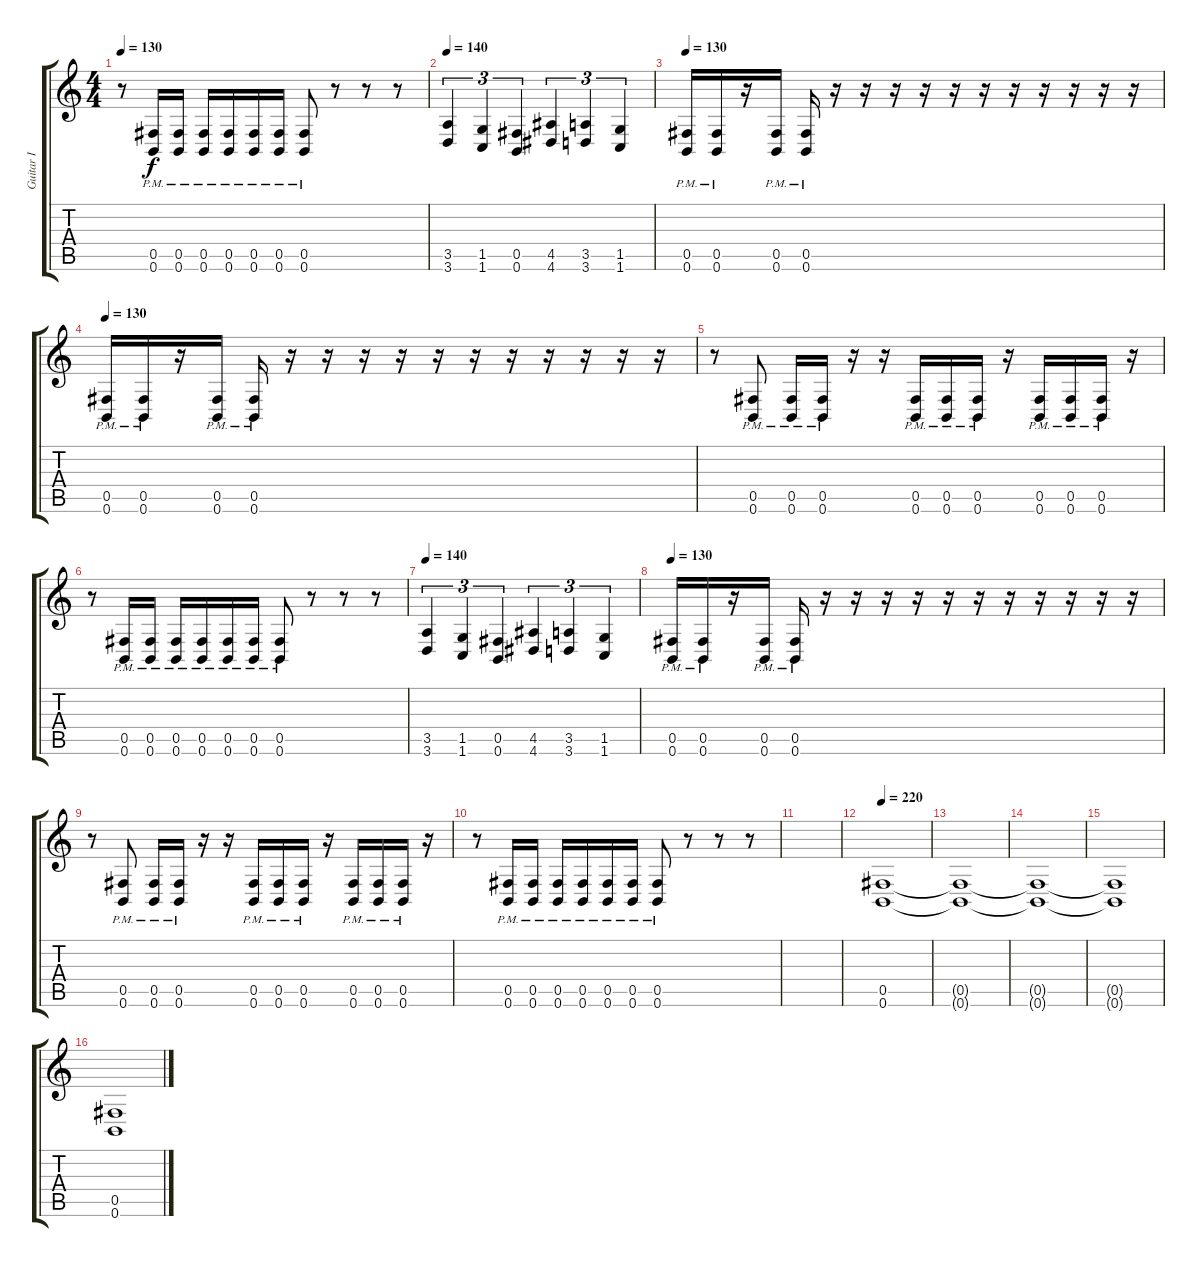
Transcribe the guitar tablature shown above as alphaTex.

\track ("Guitar I" "Guitar I") {instrument distortionguitar}
\staff {score tabs}
\tuning (Db4 Ab3 E3 B2 Gb2 B1) {hide}
\ts (4 4)
\tempo 130
\clef g2
\ks c
r.8{dy f} (0.5{pm} 0.6{pm}).16 (0.5{pm} 0.6{pm}).16 (0.5{pm} 0.6{pm}).16 (0.5{pm} 0.6{pm}).16 (0.5{pm} 0.6{pm}).16 (0.5{pm} 0.6{pm}).16 (0.5{pm} 0.6{pm}).8 r.8 r.8 r.8 |
\tempo 140
(3.5 3.6).4{tu (3 2)} (1.5 1.6).4{tu (3 2)} (0.5 0.6).4{tu (3 2)} (4.5 4.6).4{tu (3 2)} (3.5 3.6).4{tu (3 2)} (1.5 1.6).4{tu (3 2)} |
\tempo 130
(0.5{pm} 0.6{pm}).16 (0.5{pm} 0.6{pm}).16 r.16 (0.5{pm} 0.6{pm}).16 (0.5{pm} 0.6{pm}).16 r.16 r.16 r.16 r.16 r.16 r.16 r.16 r.16 r.16 r.16 r.16 |
\tempo 130
(0.5{pm} 0.6{pm}).16 (0.5{pm} 0.6{pm}).16 r.16 (0.5{pm} 0.6{pm}).16 (0.5{pm} 0.6{pm}).16 r.16 r.16 r.16 r.16 r.16 r.16 r.16 r.16 r.16 r.16 r.16 |
r.8 (0.5{pm} 0.6{pm}).8 (0.5{pm} 0.6{pm}).16 (0.5{pm} 0.6{pm}).16 r.16 r.16 (0.5{pm} 0.6{pm}).16 (0.5{pm} 0.6{pm}).16 (0.5{pm} 0.6{pm}).16 r.16 (0.5{pm} 0.6{pm}).16 (0.5{pm} 0.6{pm}).16 (0.5{pm} 0.6{pm}).16 r.16 |
r.8 (0.5{pm} 0.6{pm}).16 (0.5{pm} 0.6{pm}).16 (0.5{pm} 0.6{pm}).16 (0.5{pm} 0.6{pm}).16 (0.5{pm} 0.6{pm}).16 (0.5{pm} 0.6{pm}).16 (0.5{pm} 0.6{pm}).8 r.8 r.8 r.8 |
\tempo 140
(3.5 3.6).4{tu (3 2)} (1.5 1.6).4{tu (3 2)} (0.5 0.6).4{tu (3 2)} (4.5 4.6).4{tu (3 2)} (3.5 3.6).4{tu (3 2)} (1.5 1.6).4{tu (3 2)} |
\tempo 130
(0.5{pm} 0.6{pm}).16 (0.5{pm} 0.6{pm}).16 r.16 (0.5{pm} 0.6{pm}).16 (0.5{pm} 0.6{pm}).16 r.16 r.16 r.16 r.16 r.16 r.16 r.16 r.16 r.16 r.16 r.16 |
r.8 (0.5{pm} 0.6{pm}).8 (0.5{pm} 0.6{pm}).16 (0.5{pm} 0.6{pm}).16 r.16 r.16 (0.5{pm} 0.6{pm}).16 (0.5{pm} 0.6{pm}).16 (0.5{pm} 0.6{pm}).16 r.16 (0.5{pm} 0.6{pm}).16 (0.5{pm} 0.6{pm}).16 (0.5{pm} 0.6{pm}).16 r.16 |
r.8 (0.5{pm} 0.6{pm}).16 (0.5{pm} 0.6{pm}).16 (0.5{pm} 0.6{pm}).16 (0.5{pm} 0.6{pm}).16 (0.5{pm} 0.6{pm}).16 (0.5{pm} 0.6{pm}).16 (0.5{pm} 0.6{pm}).8 r.8 r.8 r.8 |
|
\tempo 220
(0.5 0.6).1 |
(0.5{t} 0.6{t}).1 |
(0.5{t} 0.6{t}).1 |
(0.5{t} 0.6{t}).1 |
(0.5 0.6).1
